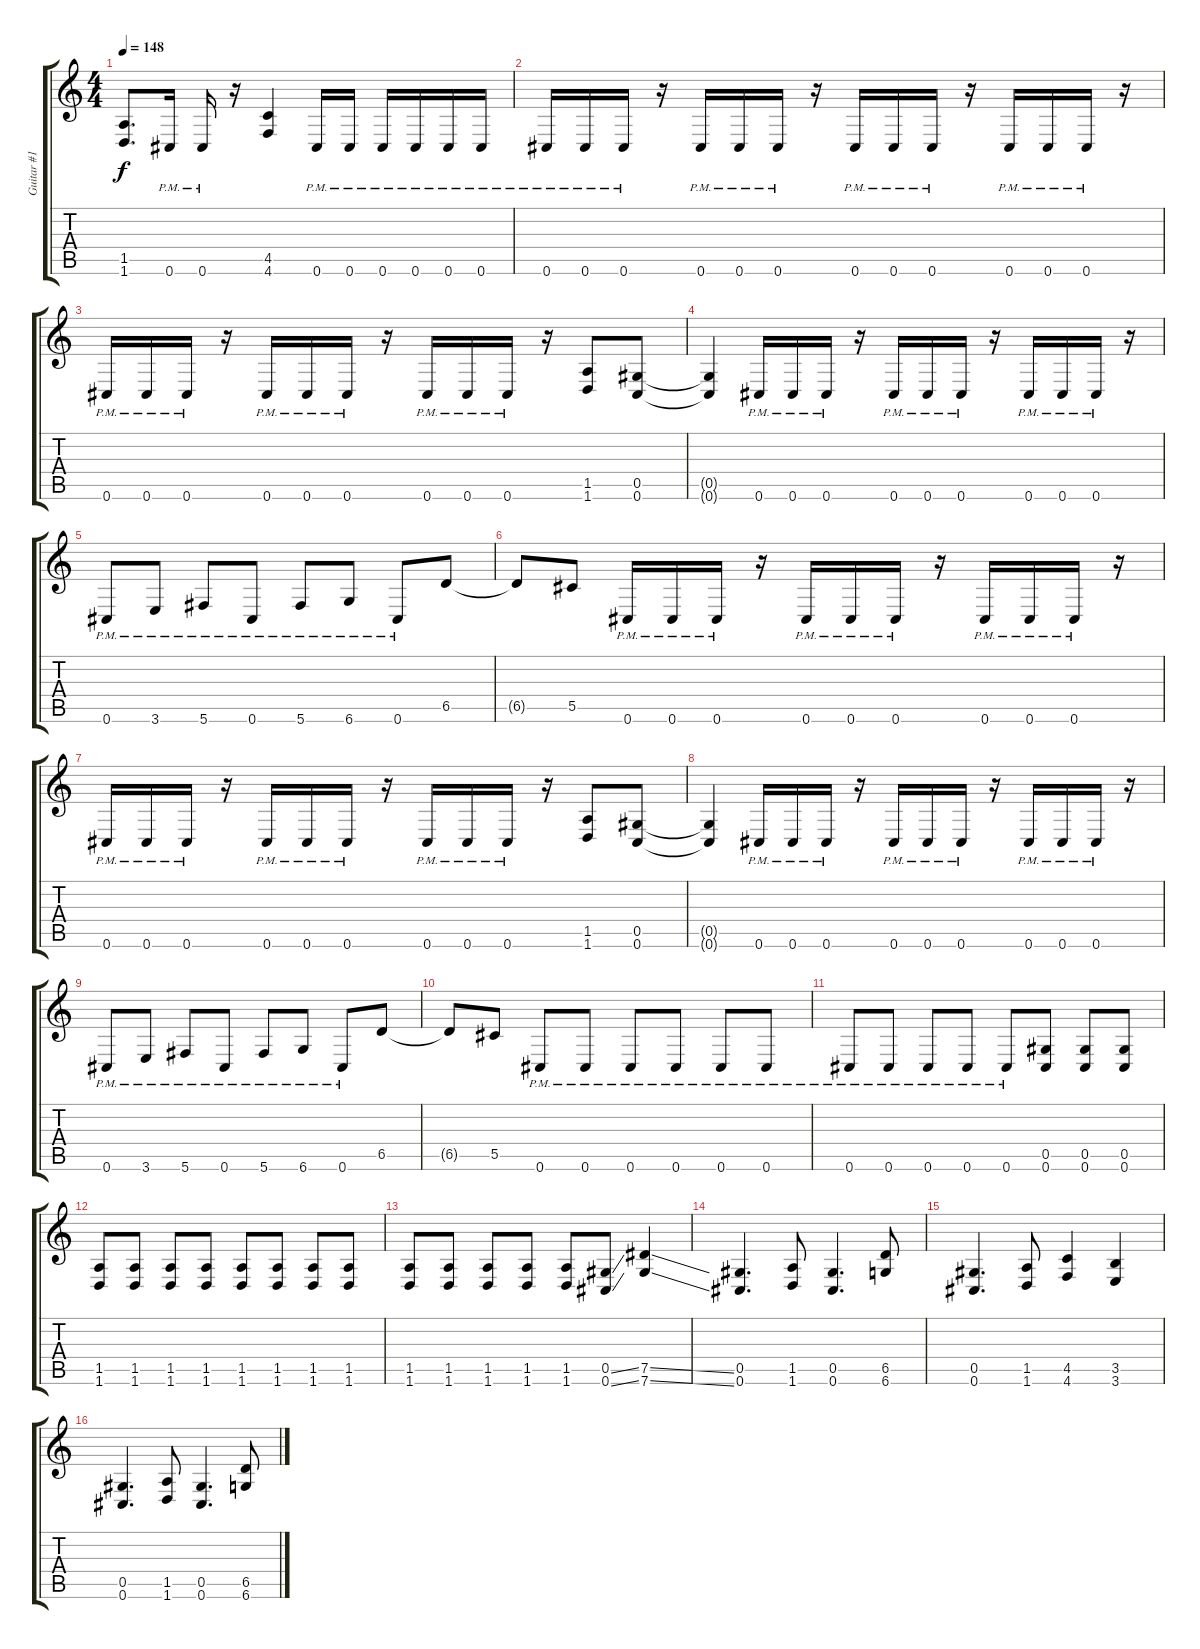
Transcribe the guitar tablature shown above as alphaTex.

\track ("Guitar #1" "Guitar #1") {instrument distortionguitar}
\staff {score tabs}
\tuning (Eb4 Bb3 Gb3 Db3 Ab2 Db2) {hide}
\ts (4 4)
\tempo 148
\clef g2
\ks c
(1.5 1.6).8{d dy f} 0.6{pm}.16 0.6{pm}.16 r.16 (4.5 4.6).4 0.6{pm}.16 0.6{pm}.16 0.6{pm}.16 0.6{pm}.16 0.6{pm}.16 0.6{pm}.16 |
0.6{pm}.16 0.6{pm}.16 0.6{pm}.16 r.16 0.6{pm}.16 0.6{pm}.16 0.6{pm}.16 r.16 0.6{pm}.16 0.6{pm}.16 0.6{pm}.16 r.16 0.6{pm}.16 0.6{pm}.16 0.6{pm}.16 r.16 |
0.6{pm}.16 0.6{pm}.16 0.6{pm}.16 r.16 0.6{pm}.16 0.6{pm}.16 0.6{pm}.16 r.16 0.6{pm}.16 0.6{pm}.16 0.6{pm}.16 r.16 (1.5 1.6).8 (0.5 0.6).8 |
(0.5{t} 0.6{t}).4 0.6{pm}.16 0.6{pm}.16 0.6{pm}.16 r.16 0.6{pm}.16 0.6{pm}.16 0.6{pm}.16 r.16 0.6{pm}.16 0.6{pm}.16 0.6{pm}.16 r.16 |
0.6{pm}.8 3.6{pm}.8 5.6{pm}.8 0.6{pm}.8 5.6{pm}.8 6.6{pm}.8 0.6{pm}.8 6.5.8 |
6.5{t}.8 5.5.8 0.6{pm}.16 0.6{pm}.16 0.6{pm}.16 r.16 0.6{pm}.16 0.6{pm}.16 0.6{pm}.16 r.16 0.6{pm}.16 0.6{pm}.16 0.6{pm}.16 r.16 |
0.6{pm}.16 0.6{pm}.16 0.6{pm}.16 r.16 0.6{pm}.16 0.6{pm}.16 0.6{pm}.16 r.16 0.6{pm}.16 0.6{pm}.16 0.6{pm}.16 r.16 (1.5 1.6).8 (0.5 0.6).8 |
(0.5{t} 0.6{t}).4 0.6{pm}.16 0.6{pm}.16 0.6{pm}.16 r.16 0.6{pm}.16 0.6{pm}.16 0.6{pm}.16 r.16 0.6{pm}.16 0.6{pm}.16 0.6{pm}.16 r.16 |
0.6{pm}.8 3.6{pm}.8 5.6{pm}.8 0.6{pm}.8 5.6{pm}.8 6.6{pm}.8 0.6{pm}.8 6.5.8 |
6.5{t}.8 5.5.8 0.6{pm}.8 0.6{pm}.8 0.6{pm}.8 0.6{pm}.8 0.6{pm}.8 0.6{pm}.8 |
0.6{pm}.8 0.6{pm}.8 0.6{pm}.8 0.6{pm}.8 0.6{pm}.8 (0.5 0.6).8 (0.5 0.6).8 (0.5 0.6).8 |
(1.5 1.6).8 (1.5 1.6).8 (1.5 1.6).8 (1.5 1.6).8 (1.5 1.6).8 (1.5 1.6).8 (1.5 1.6).8 (1.5 1.6).8 |
(1.5 1.6).8 (1.5 1.6).8 (1.5 1.6).8 (1.5 1.6).8 (1.5 1.6).8 (0.5{ss} 0.6{ss}).8 (7.5{ss} 7.6{ss}).4 |
(0.5 0.6).4{d} (1.5 1.6).8 (0.5 0.6).4{d} (6.5 6.6).8 |
(0.5 0.6).4{d} (1.5 1.6).8 (4.5 4.6).4 (3.5 3.6).4 |
(0.5 0.6).4{d} (1.5 1.6).8 (0.5 0.6).4{d} (6.5 6.6).8
